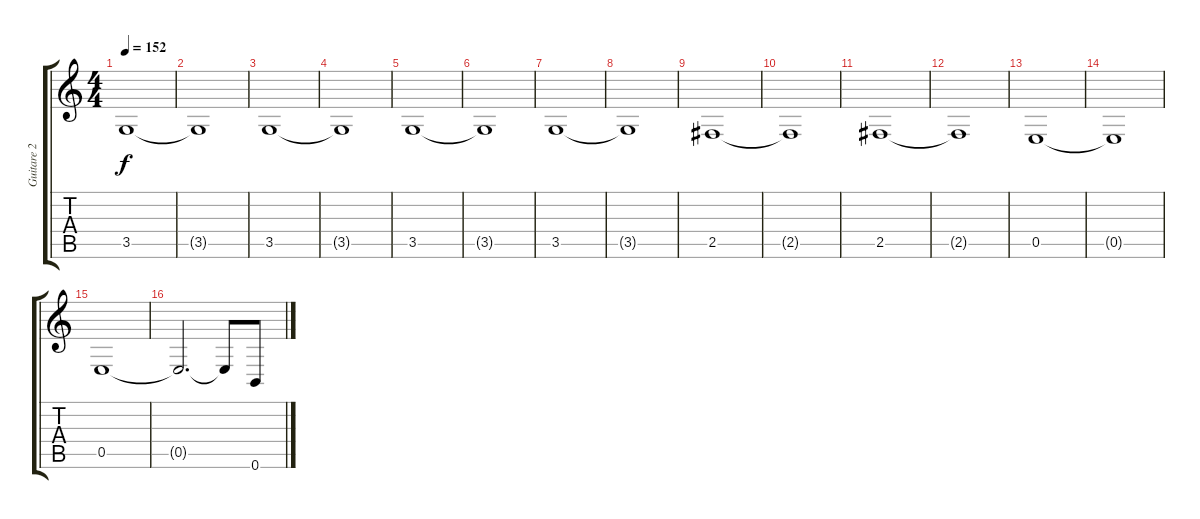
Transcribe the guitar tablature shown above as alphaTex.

\track ("Guitare 2" "Guitare 2") {instrument distortionguitar}
\staff {score tabs}
\tuning (B3 Gb3 D3 A2 E2 B1) {hide}
\ts (4 4)
\tempo 152
\clef g2
\ks c
3.5.1{dy f} |
3.5{t}.1 |
3.5.1 |
3.5{t}.1 |
3.5.1 |
3.5{t}.1 |
3.5.1 |
3.5{t}.1 |
2.5.1 |
2.5{t}.1 |
2.5.1 |
2.5{t}.1 |
0.5.1 |
0.5{t}.1 |
0.5.1 |
0.5{t}.2{d} 0.5{t}.8 0.6.8
